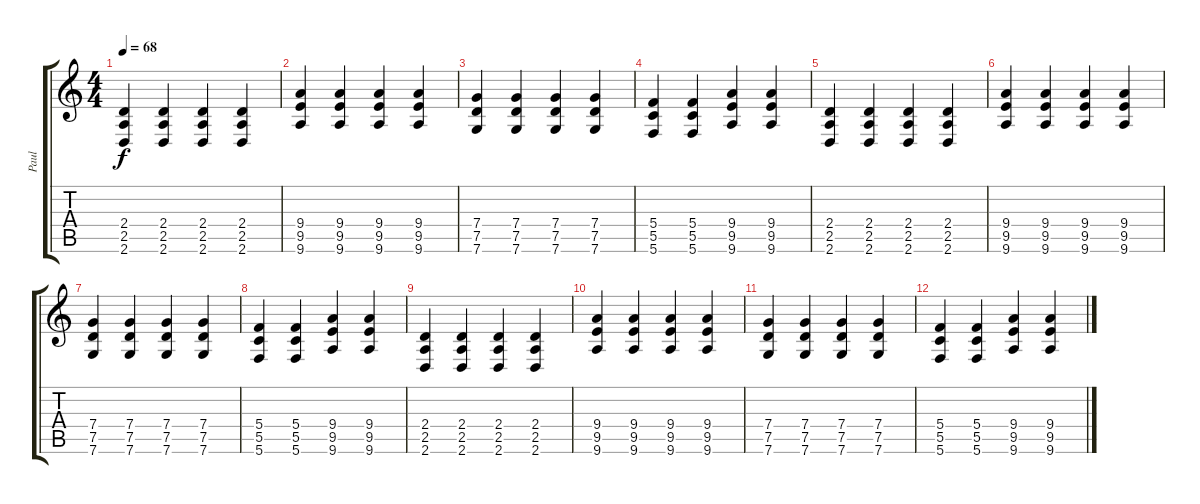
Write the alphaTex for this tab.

\track ("Paul" "Paul") {instrument distortionguitar}
\staff {score tabs}
\tuning (D4 A3 F3 C3 G2 C2) {hide}
\ts (4 4)
\tempo 68
\clef g2
\ks c
(2.4 2.5 2.6).4{dy f} (2.4 2.5 2.6).4 (2.4 2.5 2.6).4 (2.4 2.5 2.6).4 |
(9.4 9.5 9.6).4 (9.4 9.5 9.6).4 (9.4 9.5 9.6).4 (9.4 9.5 9.6).4 |
(7.4 7.5 7.6).4 (7.4 7.5 7.6).4 (7.4 7.5 7.6).4 (7.4 7.5 7.6).4 |
(5.4 5.5 5.6).4 (5.4 5.5 5.6).4 (9.4 9.5 9.6).4 (9.4 9.5 9.6).4 |
(2.4 2.5 2.6).4 (2.4 2.5 2.6).4 (2.4 2.5 2.6).4 (2.4 2.5 2.6).4 |
(9.4 9.5 9.6).4 (9.4 9.5 9.6).4 (9.4 9.5 9.6).4 (9.4 9.5 9.6).4 |
(7.4 7.5 7.6).4 (7.4 7.5 7.6).4 (7.4 7.5 7.6).4 (7.4 7.5 7.6).4 |
(5.4 5.5 5.6).4 (5.4 5.5 5.6).4 (9.4 9.5 9.6).4 (9.4 9.5 9.6).4 |
(2.4 2.5 2.6).4 (2.4 2.5 2.6).4 (2.4 2.5 2.6).4 (2.4 2.5 2.6).4 |
(9.4 9.5 9.6).4 (9.4 9.5 9.6).4 (9.4 9.5 9.6).4 (9.4 9.5 9.6).4 |
(7.4 7.5 7.6).4 (7.4 7.5 7.6).4 (7.4 7.5 7.6).4 (7.4 7.5 7.6).4 |
(5.4 5.5 5.6).4 (5.4 5.5 5.6).4 (9.4 9.5 9.6).4 (9.4 9.5 9.6).4
